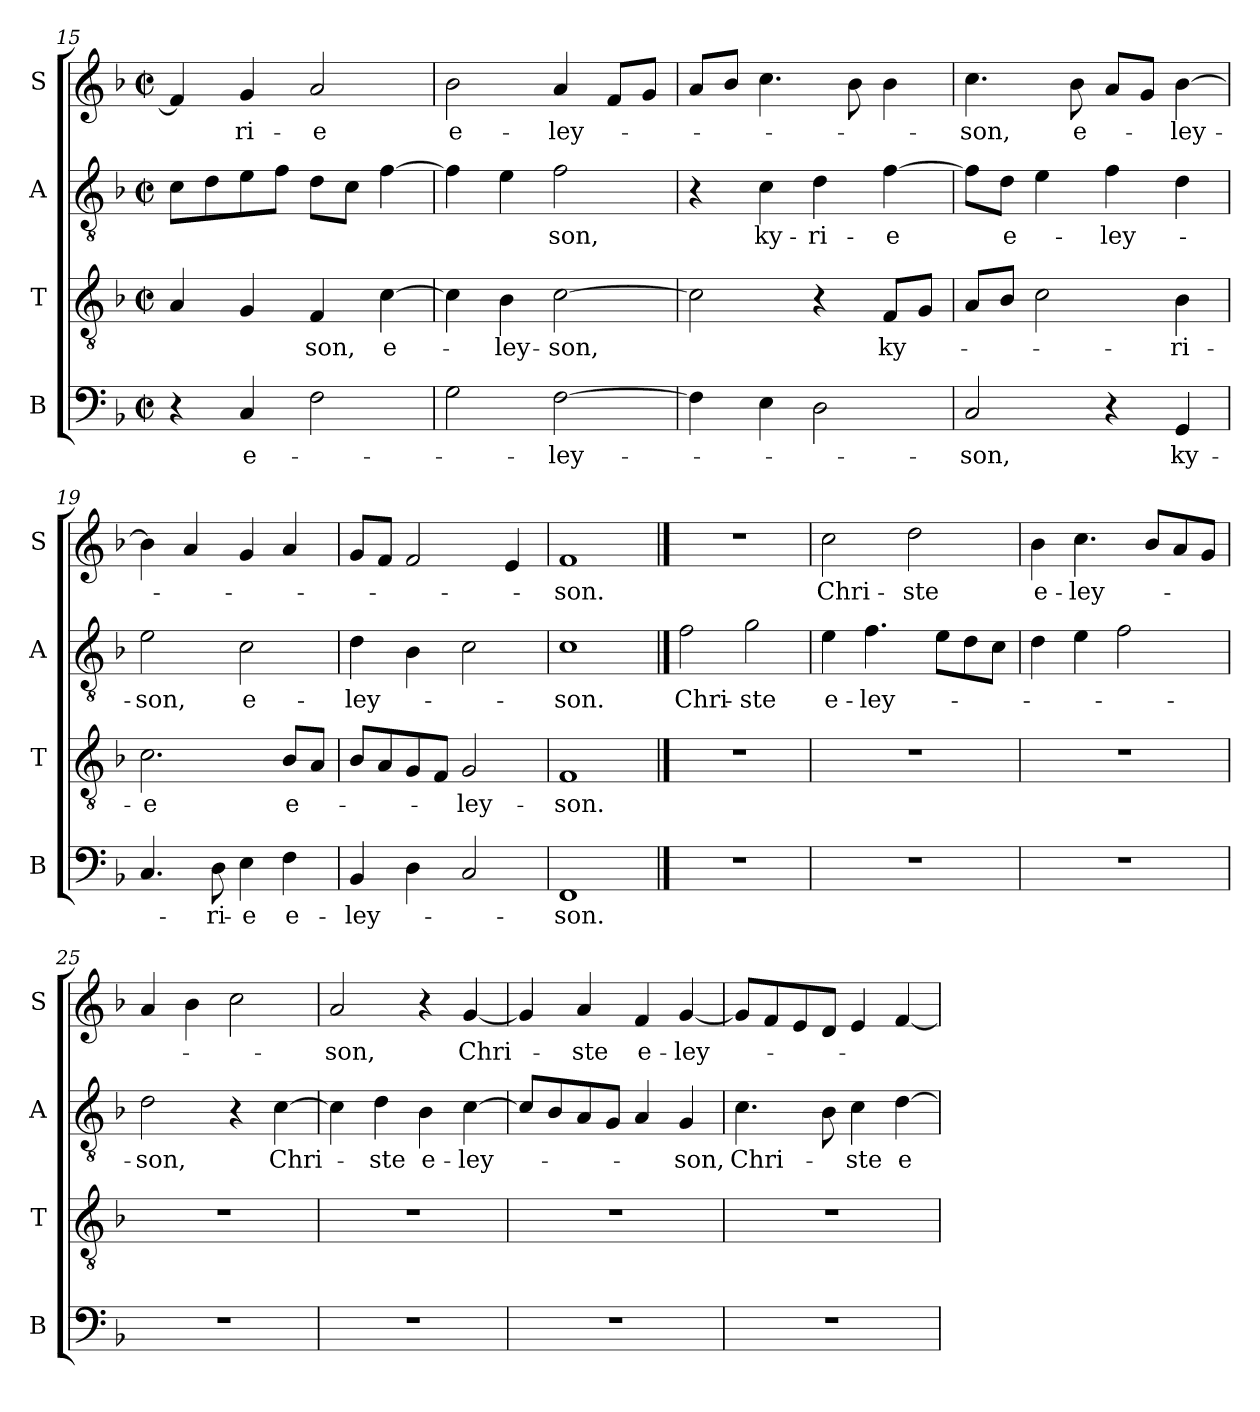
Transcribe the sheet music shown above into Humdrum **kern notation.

**kern	**text	**kern	**text	**kern	**text	**kern	**text
*part4	*part4	*part3	*part3	*part2	*part2	*part1	*part1
*staff4	*staff4	*staff3	*staff3	*staff2	*staff2	*staff1	*staff1
*I"B	*	*I"T	*	*I"A	*	*I"S	*
*I'B	*	*I'T	*	*I'A	*	*I'S	*
*clefF4	*	*clefGv2	*	*clefGv2	*	*clefG2	*
*k[b-]	*	*k[b-]	*	*k[b-]	*	*k[b-]	*
*M2/2	*	*M2/2	*	*M2/2	*	*M2/2	*
*met(c|)	*	*met(c|)	*	*met(c|)	*	*met(c|)	*
=15	=15	=15	=15	=15	=15	=15	=15
4r	.	4A/	.	8c\L	.	4f/]	.
.	.	.	.	8d\	.	.	.
4C/	e-	4G/	.	8e\	.	4g/	-ri-
.	.	.	.	8f\J	.	.	.
2F\	.	4F/	-son,	8d\L	.	2a/	-e
.	.	.	.	8c\J	.	.	.
.	.	[4c\	e-	[4f\	.	.	.
=16	=16	=16	=16	=16	=16	=16	=16
2G\	.	4c\]	.	4f\]	.	2b-\	e-
.	.	4B-\	-ley-	4e\	.	.	.
[2F\	-ley-	[2c\	-son,	2f\	-son,	4a/	ley-
.	.	.	.	.	.	8f/L	.
.	.	.	.	.	.	8g/J	.
=17	=17	=17	=17	=17	=17	=17	=17
4F\]	.	2c\]	.	4r	.	8a/L	.
.	.	.	.	.	.	8b-/J	.
4E\	.	.	.	4c\	ky-	4.cc\	.
2D\	.	4r	.	4d\	-ri-	.	.
.	.	.	.	.	.	8b-\	.
.	.	8F/L	ky-	[4f\	-e	4b-\	.
.	.	8G/J	.	.	.	.	.
=18	=18	=18	=18	=18	=18	=18	=18
2C/	-son,	8A/L	.	8f\L]	.	4.cc\	-son,
.	.	8B-/J	.	8d\J	e-	.	.
.	.	2c\	.	4e\	.	.	.
.	.	.	.	.	.	8b-\	e-
4r	.	.	.	4f\	-ley-	8a/L	.
.	.	.	.	.	.	8g/J	.
4GG/	ky-	4B-\	-ri-	4d\	.	[4b-\	-ley-
=19	=19	=19	=19	=19	=19	=19	=19
4.C/	.	2.c\	-e	2e\	-son,	4b-\]	.
.	.	.	.	.	.	4a/	.
8D\	-ri-	.	.	.	.	.	.
4E\	-e	.	.	2c\	e-	4g/	.
4F\	e-	8B-/L	e-	.	.	4a/	.
.	.	8A/J	.	.	.	.	.
=20	=20	=20	=20	=20	=20	=20	=20
*	*	*	*	*	*	*MM88	*
4BB-/	-ley-	8B-/L	.	4d\	-ley-	8g/L	.
.	.	8A/	.	.	.	8f/J	.
4D\	.	8G/	.	4B-\	.	2f/	.
.	.	8F/J	.	.	.	.	.
2C/	.	2G/	-ley-	2c\	.	.	.
.	.	.	.	.	.	4e/	.
=21	=21	=21	=21	=21	=21	=21	=21
1FF	-son.	1F	-son.	1c	-son.	1f	-son.
==22	==22	==22	==22	==22	==22	==22	==22
*	*	*	*	*	*	*MM104	*
1r	.	1r	.	2f\	Chri-	1r	.
.	.	.	.	2g\	-ste	.	.
=23	=23	=23	=23	=23	=23	=23	=23
1r	.	1r	.	4e\	e-	2cc\	Chri-
.	.	.	.	4.f\	-ley-	.	.
.	.	.	.	.	.	2dd\	-ste
.	.	.	.	8e\L	.	.	.
.	.	.	.	8d\	.	.	.
.	.	.	.	8c\J	.	.	.
=24	=24	=24	=24	=24	=24	=24	=24
1r	.	1r	.	4d\	.	4b-\	e-
.	.	.	.	4e\	.	4.cc\	-ley-
.	.	.	.	2f\	.	.	.
.	.	.	.	.	.	8b-/L	.
.	.	.	.	.	.	8a/	.
.	.	.	.	.	.	8g/J	.
=25	=25	=25	=25	=25	=25	=25	=25
1r	.	1r	.	2d\	-son,	4a/	.
.	.	.	.	.	.	4b-\	.
.	.	.	.	4r	.	2cc\	.
.	.	.	.	[4c\	Chri-	.	.
=26	=26	=26	=26	=26	=26	=26	=26
1r	.	1r	.	4c\]	.	2a/	-son,
.	.	.	.	4d\	-ste	.	.
.	.	.	.	4B-\	e-	4r	.
.	.	.	.	[4c\	-ley-	[4g/	Chri-
=27	=27	=27	=27	=27	=27	=27	=27
1r	.	1r	.	8c/L]	.	4g/]	.
.	.	.	.	8B-/	.	.	.
.	.	.	.	8A/	.	4a/	-ste
.	.	.	.	8G/J	.	.	.
.	.	.	.	4A/	.	4f/	e-
.	.	.	.	4G/	-son,	[4g/	-ley-
=28	=28	=28	=28	=28	=28	=28	=28
1r	.	1r	.	4.c\	Chri-	8g/L]	.
.	.	.	.	.	.	8f/	.
.	.	.	.	.	.	8e/	.
.	.	.	.	8B-\	.	8d/J	.
.	.	.	.	4c\	-ste	4e/	.
.	.	.	.	[4d\	e-	[4f/	.
=	=	=	=	=	=	=	=
*-	*-	*-	*-	*-	*-	*-	*-
